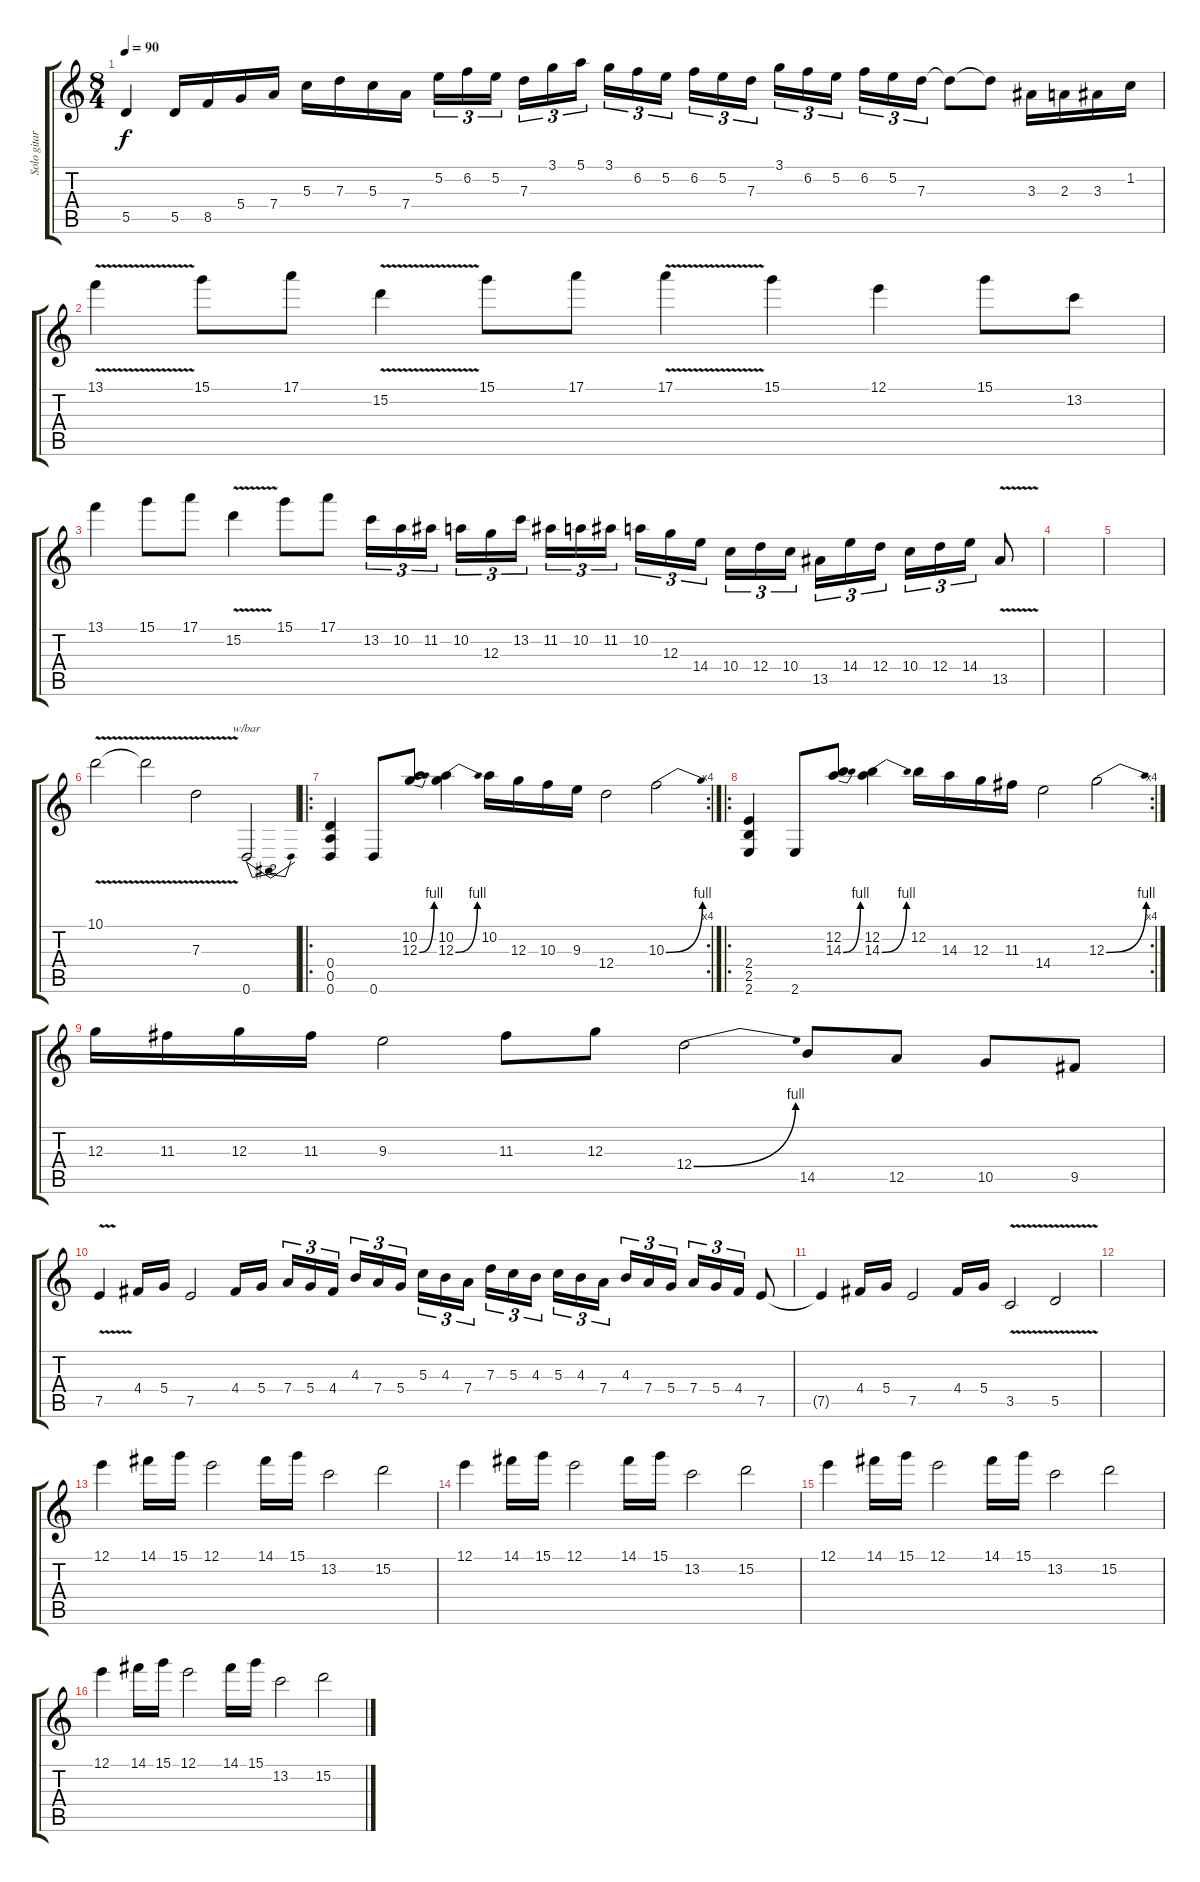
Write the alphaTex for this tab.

\track ("Solo gitara" "Solo gitar") {instrument distortionguitar}
\staff {score tabs}
\tuning (E4 B3 G3 D3 A2 D2) {hide}
\ts (8 4)
\tempo 90
\clef g2
\ks c
5.5.4{dy f} 5.5.16 8.5.16 5.4.16 7.4.16 5.3.16 7.3.16 5.3.16 7.4.16 5.2.16{tu (3 2)} 6.2.16{tu (3 2)} 5.2.16{tu (3 2)} 7.3.16{tu (3 2)} 3.1.16{tu (3 2)} 5.1.16{tu (3 2)} 3.1.16{tu (3 2)} 6.2.16{tu (3 2)} 5.2.16{tu (3 2)} 6.2.16{tu (3 2)} 5.2.16{tu (3 2)} 7.3.16{tu (3 2)} 3.1.16{tu (3 2)} 6.2.16{tu (3 2)} 5.2.16{tu (3 2)} 6.2.16{tu (3 2)} 5.2.16{tu (3 2)} 7.3.16{tu (3 2)} 7.3{t}.8 7.3{t}.8 3.3.16 2.3.16 3.3.16 1.2.16 |
13.1{v}.4 15.1.8 17.1.8 15.2{v}.4 15.1.8 17.1.8 17.1{v}.4 15.1.4 12.1.4 15.1.8 13.2.8 |
13.1.4 15.1.8 17.1.8 15.2{v}.4 15.1.8 17.1.8 13.2.16{tu (3 2)} 10.2.16{tu (3 2)} 11.2.16{tu (3 2)} 10.2.16{tu (3 2)} 12.3.16{tu (3 2)} 13.2.16{tu (3 2)} 11.2.16{tu (3 2)} 10.2.16{tu (3 2)} 11.2.16{tu (3 2)} 10.2.16{tu (3 2)} 12.3.16{tu (3 2)} 14.4.16{tu (3 2)} 10.4.16{tu (3 2)} 12.4.16{tu (3 2)} 10.4.16{tu (3 2)} 13.5.16{tu (3 2)} 14.4.16{tu (3 2)} 12.4.16{tu (3 2)} 10.4.16{tu (3 2)} 12.4.16{tu (3 2)} 14.4.16{tu (3 2)} 13.5{v}.8 |
|
|
10.1{v}.2 10.1{t}.2 7.3{v}.2{instrument guitarharmonics} 0.6.2{tbe (dip default 0 0 30 -8 60 0) volume 16 instrument distortionguitar} |
\ro
\rc 4
(0.4 0.5 0.6).4{volume 14 instrument distortionguitar} 0.6.8 (10.2 12.3{be (bend 0 0 60 4)}).8 (10.2 12.3{be (bend 0 0 60 4)}).4 10.2.16 12.3.16 10.3.16 9.3.16 12.4.2 10.3{be (bend 0 0 60 4)}.2 |
\ro
\rc 4
(2.4 2.5 2.6).4 2.6.8 (12.2 14.3{be (bend 0 0 60 4)}).8 (12.2 14.3{be (bend 0 0 60 4)}).4 12.2.16 14.3.16 12.3.16 11.3.16 14.4.2 12.3{be (bend 0 0 60 4)}.2 |
12.3.16{volume 16} 11.3.16 12.3.16 11.3.16 9.3.2 11.3.8 12.3.8 12.4{be (bend 0 0 60 4)}.2 14.5.8 12.5.8 10.5.8 9.5.8 |
7.5{v}.4 4.4.16 5.4.16 7.5.2 4.4.16 5.4.16 7.4.16{tu (3 2)} 5.4.16{tu (3 2)} 4.4.16{tu (3 2)} 4.3.16{tu (3 2)} 7.4.16{tu (3 2)} 5.4.16{tu (3 2)} 5.3.16{tu (3 2)} 4.3.16{tu (3 2)} 7.4.16{tu (3 2)} 7.3.16{tu (3 2)} 5.3.16{tu (3 2)} 4.3.16{tu (3 2)} 5.3.16{tu (3 2)} 4.3.16{tu (3 2)} 7.4.16{tu (3 2)} 4.3.16{tu (3 2)} 7.4.16{tu (3 2)} 5.4.16{tu (3 2)} 7.4.16{tu (3 2)} 5.4.16{tu (3 2)} 4.4.16{tu (3 2)} 7.5.8 |
7.5{t}.4 4.4.16 5.4.16 7.5.2 4.4.16 5.4.16 3.5{v}.2 5.5{v}.2 |
|
12.1.4 14.1.16 15.1.16 12.1.2 14.1.16 15.1.16 13.2.2 15.2.2 |
12.1.4 14.1.16 15.1.16 12.1.2 14.1.16 15.1.16 13.2.2 15.2.2 |
12.1.4 14.1.16 15.1.16 12.1.2 14.1.16 15.1.16 13.2.2 15.2.2 |
12.1.4 14.1.16 15.1.16 12.1.2 14.1.16 15.1.16 13.2.2 15.2.2
